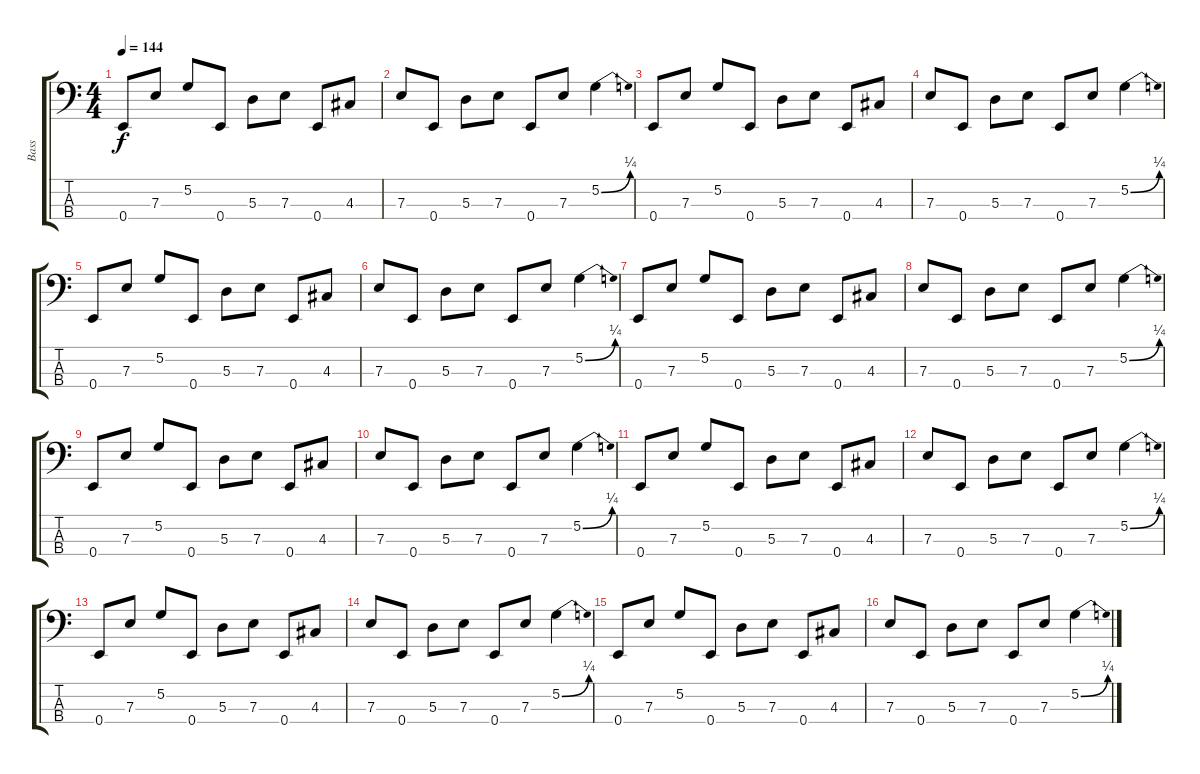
\track ("Bass" "Bass") {instrument electricbassfinger}
\staff {score tabs}
\tuning (G2 D2 A1 E1) {hide}
\ts (4 4)
\tempo 144
\clef f4
\ks c
0.4.8{dy f} 7.3.8 5.2.8 0.4.8 5.3.8 7.3.8 0.4.8 4.3.8 |
7.3.8 0.4.8 5.3.8 7.3.8 0.4.8 7.3.8 5.2{be (bend 0 0 60 1)}.4 |
0.4.8 7.3.8 5.2.8 0.4.8 5.3.8 7.3.8 0.4.8 4.3.8 |
7.3.8 0.4.8 5.3.8 7.3.8 0.4.8 7.3.8 5.2{be (bend 0 0 60 1)}.4 |
0.4.8 7.3.8 5.2.8 0.4.8 5.3.8 7.3.8 0.4.8 4.3.8 |
7.3.8 0.4.8 5.3.8 7.3.8 0.4.8 7.3.8 5.2{be (bend 0 0 60 1)}.4 |
0.4.8 7.3.8 5.2.8 0.4.8 5.3.8 7.3.8 0.4.8 4.3.8 |
7.3.8 0.4.8 5.3.8 7.3.8 0.4.8 7.3.8 5.2{be (bend 0 0 60 1)}.4 |
0.4.8 7.3.8 5.2.8 0.4.8 5.3.8 7.3.8 0.4.8 4.3.8 |
7.3.8 0.4.8 5.3.8 7.3.8 0.4.8 7.3.8 5.2{be (bend 0 0 60 1)}.4 |
0.4.8 7.3.8 5.2.8 0.4.8 5.3.8 7.3.8 0.4.8 4.3.8 |
7.3.8 0.4.8 5.3.8 7.3.8 0.4.8 7.3.8 5.2{be (bend 0 0 60 1)}.4 |
0.4.8 7.3.8 5.2.8 0.4.8 5.3.8 7.3.8 0.4.8 4.3.8 |
7.3.8 0.4.8 5.3.8 7.3.8 0.4.8 7.3.8 5.2{be (bend 0 0 60 1)}.4 |
0.4.8 7.3.8 5.2.8 0.4.8 5.3.8 7.3.8 0.4.8 4.3.8 |
7.3.8 0.4.8 5.3.8 7.3.8 0.4.8 7.3.8 5.2{be (bend 0 0 60 1)}.4
